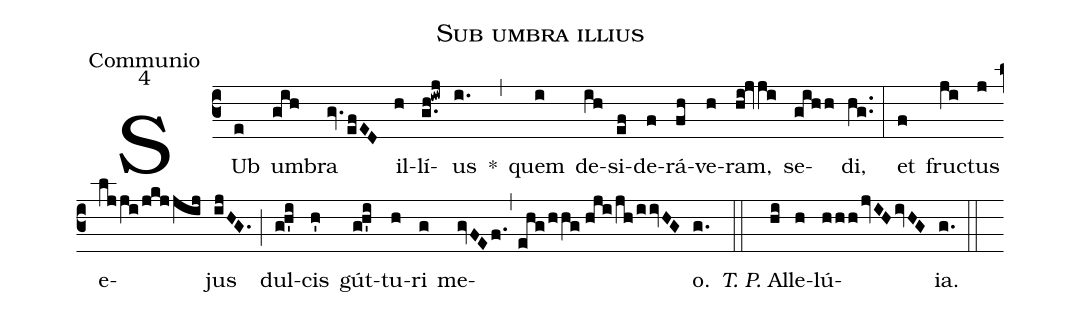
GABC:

name:Sub umbra illius;
office-part:Communio;
mode:4;
%%
(c3) SUb(e) um(gih)bra(gv.efED) il(h)lí(g.h!iwj)us(i.) *(,) quem(i) de(ih)si(ef)de(f)rá(fh)ve(h)ram,(hi!jvji) se(gihh)di,(hg..) (:) et(f) fru(ji)ctus(j) e(ljji/jkjjij)jus(ijHG.) (;) dul(g!h'i)cis(h') gút(g!h'i)tu(h)ri(g) me(gvFEf.,ehg/hhg//hji/jh/iivHG)o.(g.) (::) <i>T. P.</i> Al(hi)le(h)lú(hhh/jvIH/ivHG){ia}.(g.) (::)
